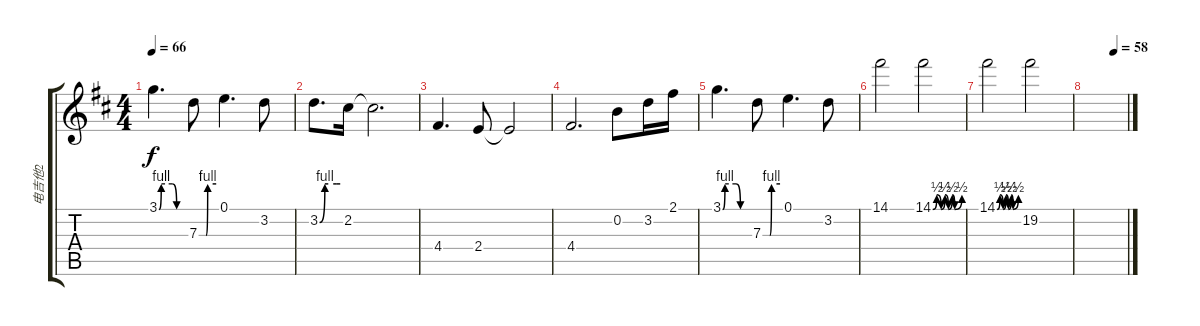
\track ("电吉他2" "电吉他2") {instrument distortionguitar bank 36}
\staff {score tabs}
\tuning (E4 B3 G3 D3 A2 E2) {hide}
\ts (4 4)
\tempo 66
\clef g2
\ks d
3.1{be (custom 0 0 5 4 30 4 40 0 45 0 60 0)}.4{d dy f} 7.3{be (custom 0 0 15 0 20 0 24 0 30 4 60 4)}.8 0.1.4{d} 3.2.8 |
3.2{be (custom 0 0 15 4 25 4 50 4 60 4)}.8{d} 2.2.16 2.2{t}.2{d} |
4.4.4{d} 2.4.8 2.4{t}.2 |
4.4.2{d} 0.2.8 3.2.16 2.1.16 |
3.1{be (custom 0 0 5 4 30 4 40 0 45 0 60 0)}.4{d} 7.3{be (custom 0 0 15 0 20 0 24 0 30 4 60 4)}.8 0.1.4{d} 3.2.8 |
14.1.2 14.1{be (custom 0 0 8 2 17 0 25 2 32 0 40 2 45 0 60 2)}.2 |
14.1{be (custom 0 0 8 2 17 0 25 2 32 0 40 2 45 0 60 2)}.2 19.2.2 |
\tempo (58 0.6875)
